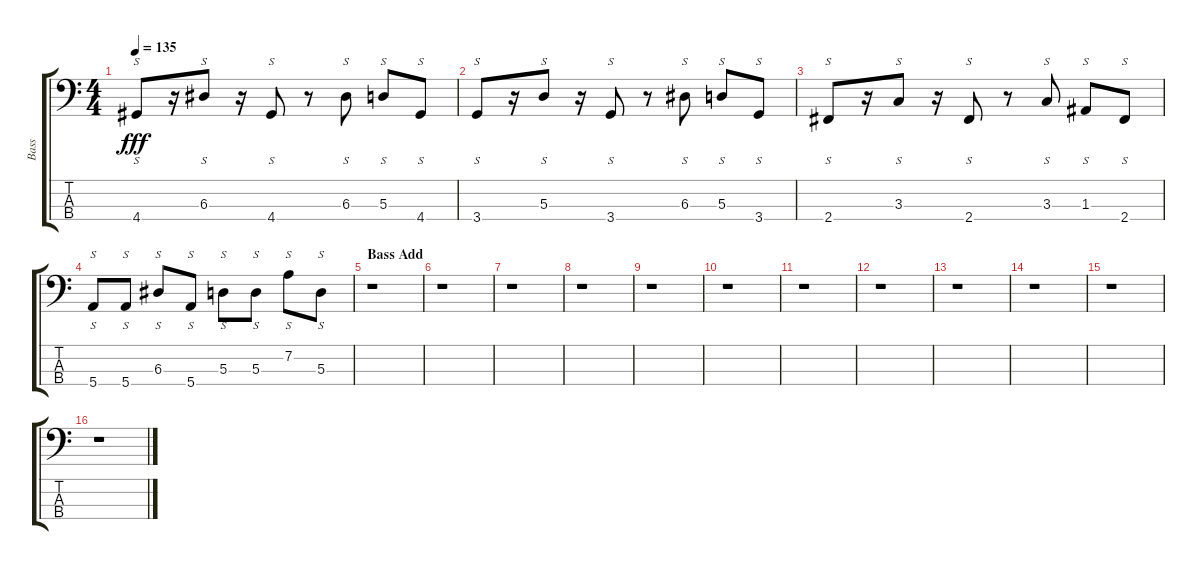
\track ("Bass" "Bass") {instrument acousticbass}
\staff {score tabs}
\tuning (G2 D2 A1 E1) {hide}
\ts (4 4)
\tempo 135
\clef f4
\ks c
4.4.8{s dy fff} r.16 6.3.8{s} r.16 4.4.8{s} r.8 6.3.8{s} 5.3.8{s} 4.4.8{s} |
3.4.8{s} r.16 5.3.8{s} r.16 3.4.8{s} r.8 6.3.8{s} 5.3.8{s} 3.4.8{s} |
2.4.8{s} r.16 3.3.8{s} r.16 2.4.8{s} r.8 3.3.8{s} 1.3.8{s} 2.4.8{s} |
5.4.8{s} 5.4.8{s} 6.3.8{s} 5.4.8{s} 5.3.8{s} 5.3.8{s} 7.2.8{s} 5.3.8{s} |
\section ("" "Bass Add")
r.1 |
r.1 |
r.1 |
r.1 |
r.1 |
r.1 |
r.1 |
r.1 |
r.1 |
r.1 |
r.1 |
r.1
